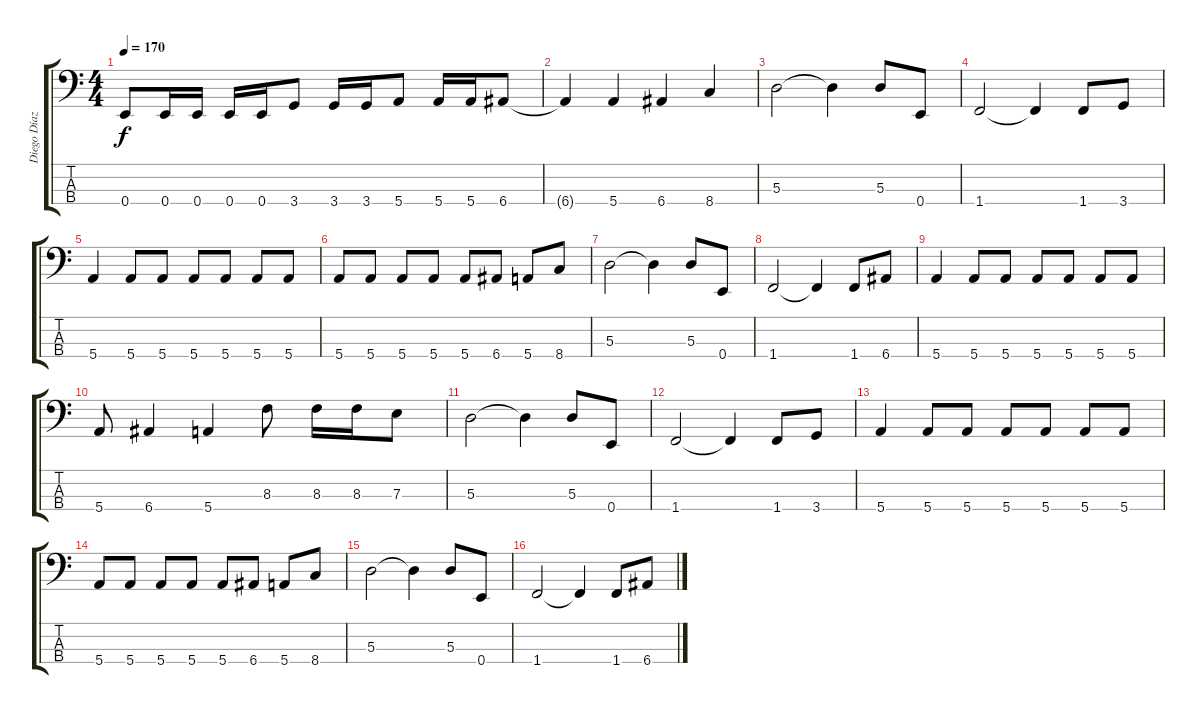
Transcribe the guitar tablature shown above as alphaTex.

\track ("Diego Díaz" "Diego Díaz") {instrument electricbassfinger}
\staff {score tabs}
\tuning (G2 D2 A1 E1) {hide}
\ts (4 4)
\tempo 170
\clef f4
\ks c
0.4.8{dy f} 0.4.16 0.4.16 0.4.16 0.4.16 3.4.8 3.4.16 3.4.16 5.4.8 5.4.16 5.4.16 6.4.8 |
6.4{t}.4 5.4.4 6.4.4 8.4.4 |
5.3.2 5.3{t}.4 5.3.8 0.4.8 |
1.4.2 1.4{t}.4 1.4.8 3.4.8 |
5.4.4 5.4.8 5.4.8 5.4.8 5.4.8 5.4.8 5.4.8 |
5.4.8 5.4.8 5.4.8 5.4.8 5.4.8 6.4.8 5.4.8 8.4.8 |
5.3.2 5.3{t}.4 5.3.8 0.4.8 |
1.4.2 1.4{t}.4 1.4.8 6.4.8 |
5.4.4 5.4.8 5.4.8 5.4.8 5.4.8 5.4.8 5.4.8 |
5.4.8 6.4.4 5.4.4 8.3.8 8.3.16 8.3.16 7.3.8 |
5.3.2 5.3{t}.4 5.3.8 0.4.8 |
1.4.2 1.4{t}.4 1.4.8 3.4.8 |
5.4.4 5.4.8 5.4.8 5.4.8 5.4.8 5.4.8 5.4.8 |
5.4.8 5.4.8 5.4.8 5.4.8 5.4.8 6.4.8 5.4.8 8.4.8 |
5.3.2 5.3{t}.4 5.3.8 0.4.8 |
1.4.2 1.4{t}.4 1.4.8 6.4.8
